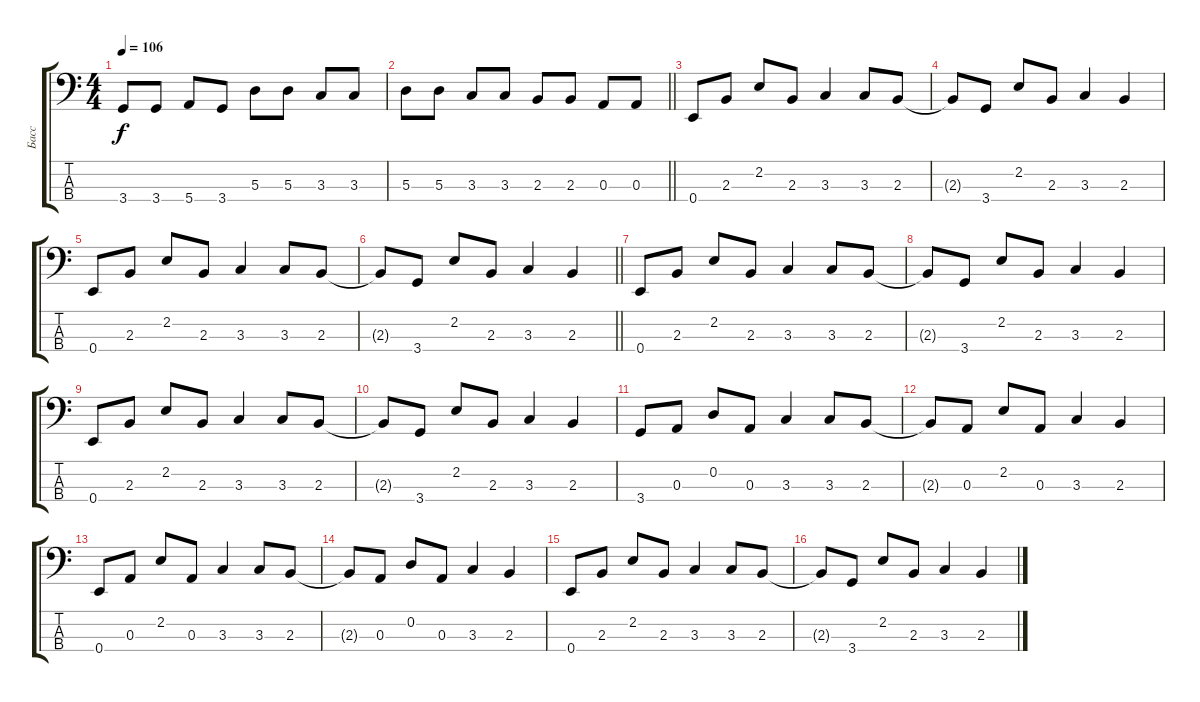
\track ("Басс" "Басс") {instrument electricbassfinger}
\staff {score tabs}
\tuning (G2 D2 A1 E1) {hide}
\ts (4 4)
\tempo 106
\clef f4
\ks c
3.4.8{dy f} 3.4.8 5.4.8 3.4.8 5.3.8 5.3.8 3.3.8 3.3.8 |
\barLineRight lightlight
5.3.8 5.3.8 3.3.8 3.3.8 2.3.8 2.3.8 0.3.8 0.3.8 |
0.4.8 2.3.8 2.2.8 2.3.8 3.3.4 3.3.8 2.3.8 |
2.3{t}.8 3.4.8 2.2.8 2.3.8 3.3.4 2.3.4 |
0.4.8 2.3.8 2.2.8 2.3.8 3.3.4 3.3.8 2.3.8 |
\barLineRight lightlight
2.3{t}.8 3.4.8 2.2.8 2.3.8 3.3.4 2.3.4 |
0.4.8 2.3.8 2.2.8 2.3.8 3.3.4 3.3.8 2.3.8 |
2.3{t}.8 3.4.8 2.2.8 2.3.8 3.3.4 2.3.4 |
0.4.8 2.3.8 2.2.8 2.3.8 3.3.4 3.3.8 2.3.8 |
2.3{t}.8 3.4.8 2.2.8 2.3.8 3.3.4 2.3.4 |
3.4.8 0.3.8 0.2.8 0.3.8 3.3.4 3.3.8 2.3.8 |
2.3{t}.8 0.3.8 2.2.8 0.3.8 3.3.4 2.3.4 |
0.4.8 0.3.8 2.2.8 0.3.8 3.3.4 3.3.8 2.3.8 |
2.3{t}.8 0.3.8 0.2.8 0.3.8 3.3.4 2.3.4 |
0.4.8 2.3.8 2.2.8 2.3.8 3.3.4 3.3.8 2.3.8 |
2.3{t}.8 3.4.8 2.2.8 2.3.8 3.3.4 2.3.4
